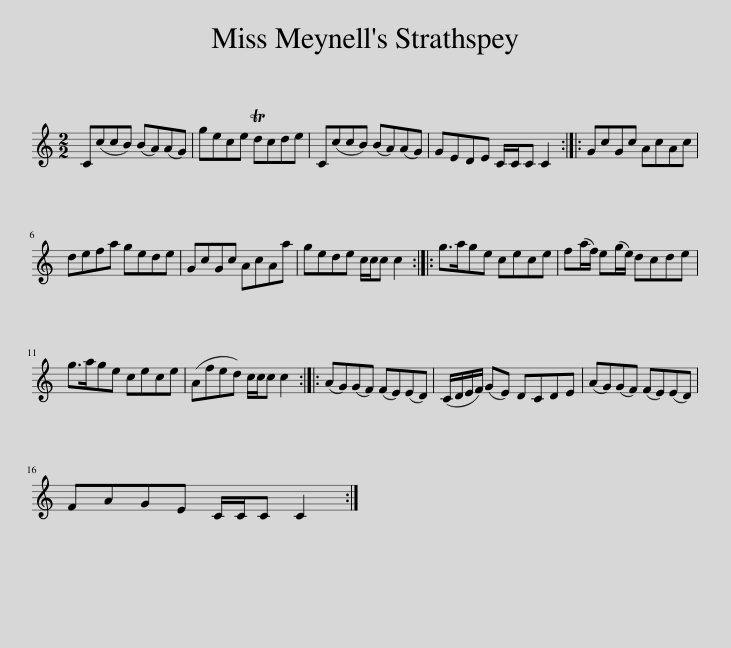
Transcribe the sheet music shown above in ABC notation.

X:1
L:1/8
M:2/2
I:linebreak $
K:C
V:1 treble
V:1
 C(ccB) (BA)(AG) | gece Tdcde | C(ccB) (BA)(AG) | GEDE C/C/C C2 :: GcGc AcAc |$ %5
 defa gede | GcGc AcAa | gede c/c/c c2 :: g>age cece | f(a/f/) e(g/e/) dcde |$ %10
 g>age cece | (Afed) c/c/c c2 :: (AG)(GF) (FE)(ED) | (C/D/E/F/) (GE) DCDE | (AG)(GF) (FE)(ED) |$ %15
 FAGE C/C/C C2 :| %16
